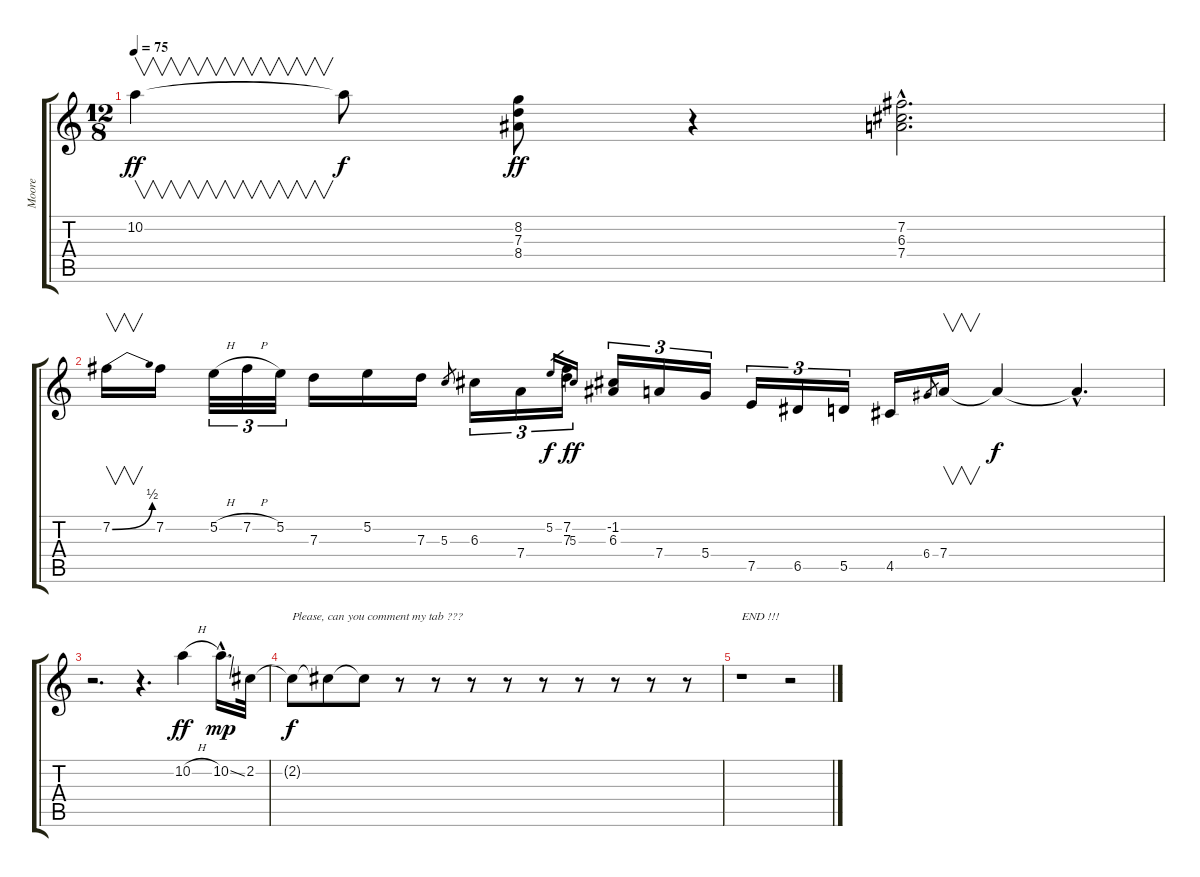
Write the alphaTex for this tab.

\track ("Moore" "Moore") {instrument electricguitarjazz}
\staff {score tabs}
\tuning (E4 B3 G3 D3 A2 E2) {hide}
\ts (12 8)
\tempo 75
\clef g2
\ks c
10.2.4{v dy ff} 10.2{t}.8{dy f} (8.2 7.3 8.4).8{dy ff} r.4 (7.2{hac} 6.3{hac} 7.4{hac}).2{d} |
7.2{be (bend 0 0 60 2)}.16{v} 7.2.16 5.2{h}.32{tu (3 2)} 7.2{h}.32{tu (3 2)} 5.2.32{tu (3 2)} 7.3.16 5.2.16 7.3.16 5.3.8{gr} 6.3.16{tu (3 2)} 7.4.16{tu (3 2)} (7.2 7.3).16{tu (3 2)} 5.2.16{gr dy f} 5.3.16{gr dy ff} (-1.2 6.3).16{tu (3 2)} 7.4.16{tu (3 2)} 5.4.16{tu (3 2)} 7.5.16{tu (3 2)} 6.5.16{tu (3 2)} 5.5.16{tu (3 2)} 4.5.16 6.4.8{gr} 7.4.16{v} 7.4{t}.4{dy f} 7.4{hac t}.4{d} |
r.2{d} r.4{d} 10.2{h}.4{dy ff} 10.2{ss hac}.16{d dy mp} 2.2.32 |
2.2{t}.8{txt "Please, can you comment my tab ???" dy f} 2.2{t}.8 2.2{t}.8 r.8 r.8 r.8 r.8 r.8 r.8 r.8 r.8 r.8 |
r.1{txt "END !!!"} r.2
